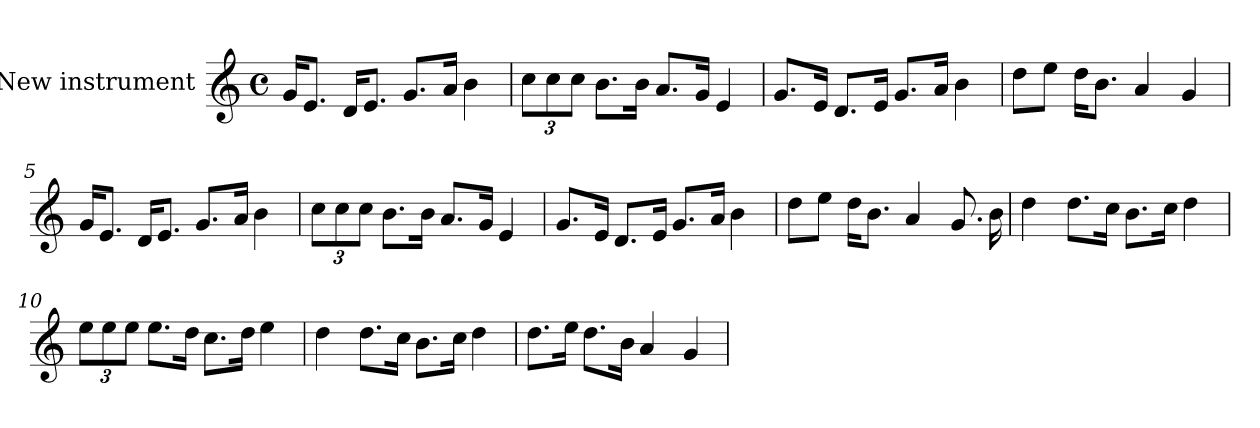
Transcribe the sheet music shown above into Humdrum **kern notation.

**kern
*part1
*staff1
*I"New instrument
*clefG2
*k[]
*M4/4
*met(c)
*MM128
=1
16g/KL
8.e/J
16d/KL
8.e/J
8.g/L
16a/Jk
4b\
=2
*Xbrackettup
12cc\L
12cc\
12cc\J
8.b\L
16b\Jk
8.a/L
16g/Jk
4e/
=3
8.g/L
16e/Jk
8.d/L
16e/Jk
8.g/L
16a/Jk
4b\
=4
8dd\L
8ee\J
16dd\KL
8.b\J
4a/
4g/
=5
16g/KL
8.e/J
16d/KL
8.e/J
8.g/L
16a/Jk
4b\
!!LO:LB:g=z
=6
12cc\L
12cc\
12cc\J
8.b\L
16b\Jk
8.a/L
16g/Jk
4e/
=7
8.g/L
16e/Jk
8.d/L
16e/Jk
8.g/L
16a/Jk
4b\
=8
8dd\L
8ee\J
16dd\KL
8.b\J
4a/
8.g/
16b\
=9
4dd\
8.dd\L
16cc\Jk
8.b\L
16cc\Jk
4dd\
=10
12ee\L
12ee\
12ee\J
8.ee\L
16dd\Jk
8.cc\L
16dd\Jk
4ee\
!!LO:LB:g=z
=11
4dd\
8.dd\L
16cc\Jk
8.b\L
16cc\Jk
4dd\
=12
8.dd\L
16ee\Jk
8.dd\L
16b\Jk
4a/
4g/
=
*-
